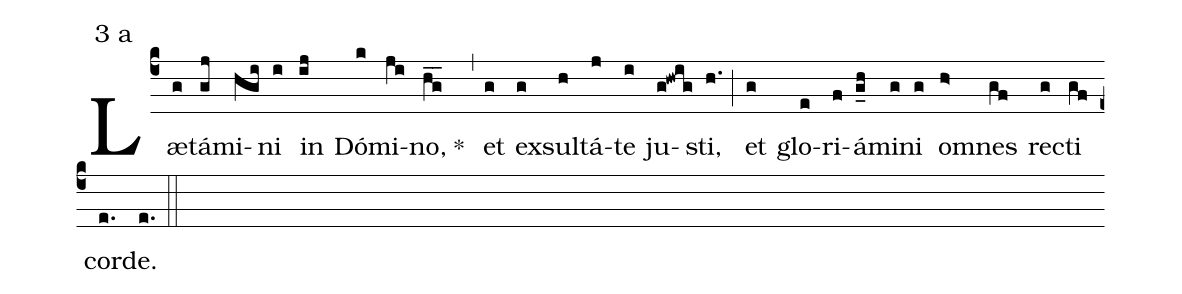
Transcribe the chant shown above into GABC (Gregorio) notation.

mode:3 a;
%%
(c4) Læ(g)tá(gj)mi(hgi)ni(i) in(ij) Dó(k)mi(ji)no,(hg__) *()(,) et(g) ex(g)sul(h)tá(j)te(i) ju(g@hwig)sti,(h.) (;) et(g) glo(e)ri(f)á(g_h)mi(g)ni(g) om(h>)nes(gf) re(g)cti(gf) cor(e.)de.(e.) (::)
